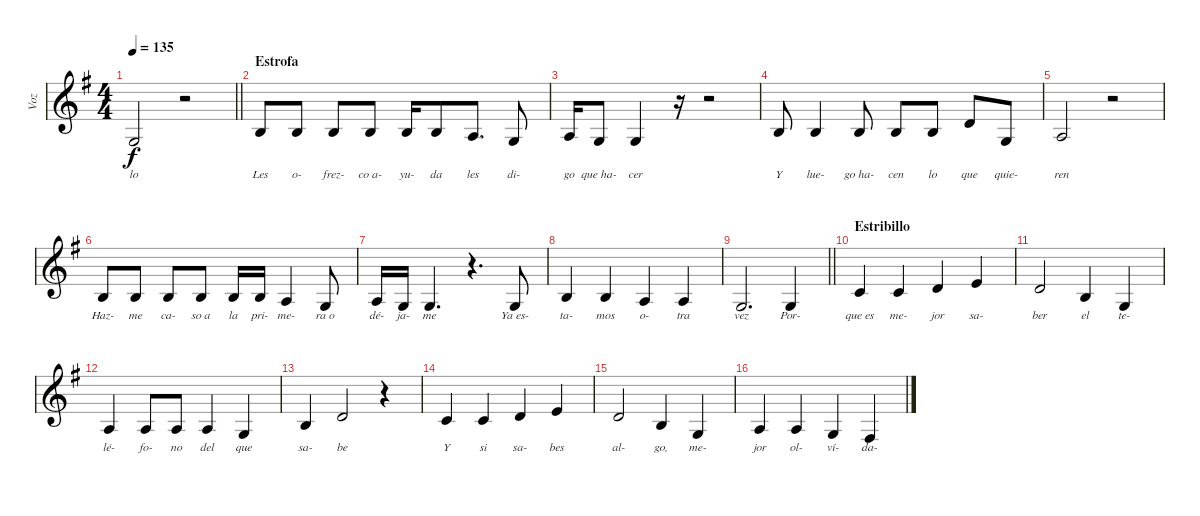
\track ("Voz" "Voz") {instrument altosax}
\staff {score}
\tuning (E4 B3 G3 D3 A2 E2) {hide}
\ts (4 4)
\tempo 135
\clef g2
\barLineRight lightlight
\ks g
0.3.2{lyrics (0 "lo") lyrics (1 "") lyrics (2 "") lyrics (3 "") lyrics (4 "") dy f} r.2 |
\section ("" "Estrofa")
0.2.8{lyrics (0 "Les") lyrics (1 "") lyrics (2 "") lyrics (3 "") lyrics (4 "")} 0.2.8{lyrics (0 "o-") lyrics (1 "") lyrics (2 "") lyrics (3 "") lyrics (4 "")} 0.2.8{lyrics (0 "frez-") lyrics (1 "") lyrics (2 "") lyrics (3 "") lyrics (4 "")} 0.2.8{lyrics (0 "co a-") lyrics (1 "") lyrics (2 "") lyrics (3 "") lyrics (4 "")} 0.2.16{lyrics (0 "yu-") lyrics (1 "") lyrics (2 "") lyrics (3 "") lyrics (4 "")} 0.2.8{lyrics (0 "da") lyrics (1 "") lyrics (2 "") lyrics (3 "") lyrics (4 "")} 2.3.8{d lyrics (0 "les") lyrics (1 "") lyrics (2 "") lyrics (3 "") lyrics (4 "")} 0.3.8{lyrics (0 "di-") lyrics (1 "") lyrics (2 "") lyrics (3 "") lyrics (4 "")} |
2.3.16{lyrics (0 "go") lyrics (1 "") lyrics (2 "") lyrics (3 "") lyrics (4 "")} 0.3.8{lyrics (0 "que ha-") lyrics (1 "") lyrics (2 "") lyrics (3 "") lyrics (4 "")} 0.3.4{lyrics (0 "cer") lyrics (1 "") lyrics (2 "") lyrics (3 "") lyrics (4 "")} r.16 r.2 |
0.2.8{lyrics (0 "Y") lyrics (1 "") lyrics (2 "") lyrics (3 "") lyrics (4 "")} 0.2.4{lyrics (0 "lue-") lyrics (1 "") lyrics (2 "") lyrics (3 "") lyrics (4 "")} 0.2.8{lyrics (0 "go ha-") lyrics (1 "") lyrics (2 "") lyrics (3 "") lyrics (4 "")} 0.2.8{lyrics (0 "cen") lyrics (1 "") lyrics (2 "") lyrics (3 "") lyrics (4 "")} 0.2.8{lyrics (0 "lo") lyrics (1 "") lyrics (2 "") lyrics (3 "") lyrics (4 "")} 3.2.8{lyrics (0 "que") lyrics (1 "") lyrics (2 "") lyrics (3 "") lyrics (4 "")} 0.3.8{lyrics (0 "quie-") lyrics (1 "") lyrics (2 "") lyrics (3 "") lyrics (4 "")} |
2.3.2{lyrics (0 "ren") lyrics (1 "") lyrics (2 "") lyrics (3 "") lyrics (4 "")} r.2 |
0.2.8{lyrics (0 "Haz-") lyrics (1 "") lyrics (2 "") lyrics (3 "") lyrics (4 "")} 0.2.8{lyrics (0 "me") lyrics (1 "") lyrics (2 "") lyrics (3 "") lyrics (4 "")} 0.2.8{lyrics (0 "ca-") lyrics (1 "") lyrics (2 "") lyrics (3 "") lyrics (4 "")} 0.2.8{lyrics (0 "so a") lyrics (1 "") lyrics (2 "") lyrics (3 "") lyrics (4 "")} 0.2.16{lyrics (0 "la") lyrics (1 "") lyrics (2 "") lyrics (3 "") lyrics (4 "")} 0.2.16{lyrics (0 "pri-") lyrics (1 "") lyrics (2 "") lyrics (3 "") lyrics (4 "")} 2.3.4{lyrics (0 "me-") lyrics (1 "") lyrics (2 "") lyrics (3 "") lyrics (4 "")} 0.3.8{lyrics (0 "ra o") lyrics (1 "") lyrics (2 "") lyrics (3 "") lyrics (4 "")} |
2.3.16{lyrics (0 "dé-") lyrics (1 "") lyrics (2 "") lyrics (3 "") lyrics (4 "")} 0.3.16{lyrics (0 "ja-") lyrics (1 "") lyrics (2 "") lyrics (3 "") lyrics (4 "")} 0.3.4{d lyrics (0 "me") lyrics (1 "") lyrics (2 "") lyrics (3 "") lyrics (4 "")} r.4{d} 0.3.8{lyrics (0 "Ya es-") lyrics (1 "") lyrics (2 "") lyrics (3 "") lyrics (4 "")} |
0.2.4{lyrics (0 "ta-") lyrics (1 "") lyrics (2 "") lyrics (3 "") lyrics (4 "")} 0.2.4{lyrics (0 "mos") lyrics (1 "") lyrics (2 "") lyrics (3 "") lyrics (4 "")} 2.3.4{lyrics (0 "o-") lyrics (1 "") lyrics (2 "") lyrics (3 "") lyrics (4 "")} 2.3.4{lyrics (0 "tra") lyrics (1 "") lyrics (2 "") lyrics (3 "") lyrics (4 "")} |
\barLineRight lightlight
0.3.2{d lyrics (0 "vez") lyrics (1 "") lyrics (2 "") lyrics (3 "") lyrics (4 "")} 0.3.4{lyrics (0 "Por-") lyrics (1 "") lyrics (2 "") lyrics (3 "") lyrics (4 "")} |
\section ("" "Estribillo")
1.2.4{lyrics (0 "que es") lyrics (1 "") lyrics (2 "") lyrics (3 "") lyrics (4 "")} 1.2.4{lyrics (0 "me-") lyrics (1 "") lyrics (2 "") lyrics (3 "") lyrics (4 "")} 3.2.4{lyrics (0 "jor") lyrics (1 "") lyrics (2 "") lyrics (3 "") lyrics (4 "")} 0.1.4{lyrics (0 "sa-") lyrics (1 "") lyrics (2 "") lyrics (3 "") lyrics (4 "")} |
3.2.2{lyrics (0 "ber") lyrics (1 "") lyrics (2 "") lyrics (3 "") lyrics (4 "")} 0.2.4{lyrics (0 "el") lyrics (1 "") lyrics (2 "") lyrics (3 "") lyrics (4 "")} 0.3.4{lyrics (0 "te-") lyrics (1 "") lyrics (2 "") lyrics (3 "") lyrics (4 "")} |
2.3.4{lyrics (0 "lé-") lyrics (1 "") lyrics (2 "") lyrics (3 "") lyrics (4 "")} 2.3.8{lyrics (0 "fo-") lyrics (1 "") lyrics (2 "") lyrics (3 "") lyrics (4 "")} 2.3.8{lyrics (0 "no") lyrics (1 "") lyrics (2 "") lyrics (3 "") lyrics (4 "")} 2.3.4{lyrics (0 "del") lyrics (1 "") lyrics (2 "") lyrics (3 "") lyrics (4 "")} 0.3.4{lyrics (0 "que") lyrics (1 "") lyrics (2 "") lyrics (3 "") lyrics (4 "")} |
0.2.4{lyrics (0 "sa-") lyrics (1 "") lyrics (2 "") lyrics (3 "") lyrics (4 "")} 3.2.2{lyrics (0 "be") lyrics (1 "") lyrics (2 "") lyrics (3 "") lyrics (4 "")} r.4 |
1.2.4{lyrics (0 "Y") lyrics (1 "") lyrics (2 "") lyrics (3 "") lyrics (4 "")} 1.2.4{lyrics (0 "si") lyrics (1 "") lyrics (2 "") lyrics (3 "") lyrics (4 "")} 3.2.4{lyrics (0 "sa-") lyrics (1 "") lyrics (2 "") lyrics (3 "") lyrics (4 "")} 0.1.4{lyrics (0 "bes") lyrics (1 "") lyrics (2 "") lyrics (3 "") lyrics (4 "")} |
3.2.2{lyrics (0 "al-") lyrics (1 "") lyrics (2 "") lyrics (3 "") lyrics (4 "")} 0.2.4{lyrics (0 "go,") lyrics (1 "") lyrics (2 "") lyrics (3 "") lyrics (4 "")} 0.3.4{lyrics (0 "me-") lyrics (1 "") lyrics (2 "") lyrics (3 "") lyrics (4 "")} |
2.3.4{lyrics (0 "jor") lyrics (1 "") lyrics (2 "") lyrics (3 "") lyrics (4 "")} 2.3.4{lyrics (0 "ol-") lyrics (1 "") lyrics (2 "") lyrics (3 "") lyrics (4 "")} 0.3.4{lyrics (0 "ví-") lyrics (1 "") lyrics (2 "") lyrics (3 "") lyrics (4 "")} 4.4.4{lyrics (0 "da-") lyrics (1 "") lyrics (2 "") lyrics (3 "") lyrics (4 "")}
